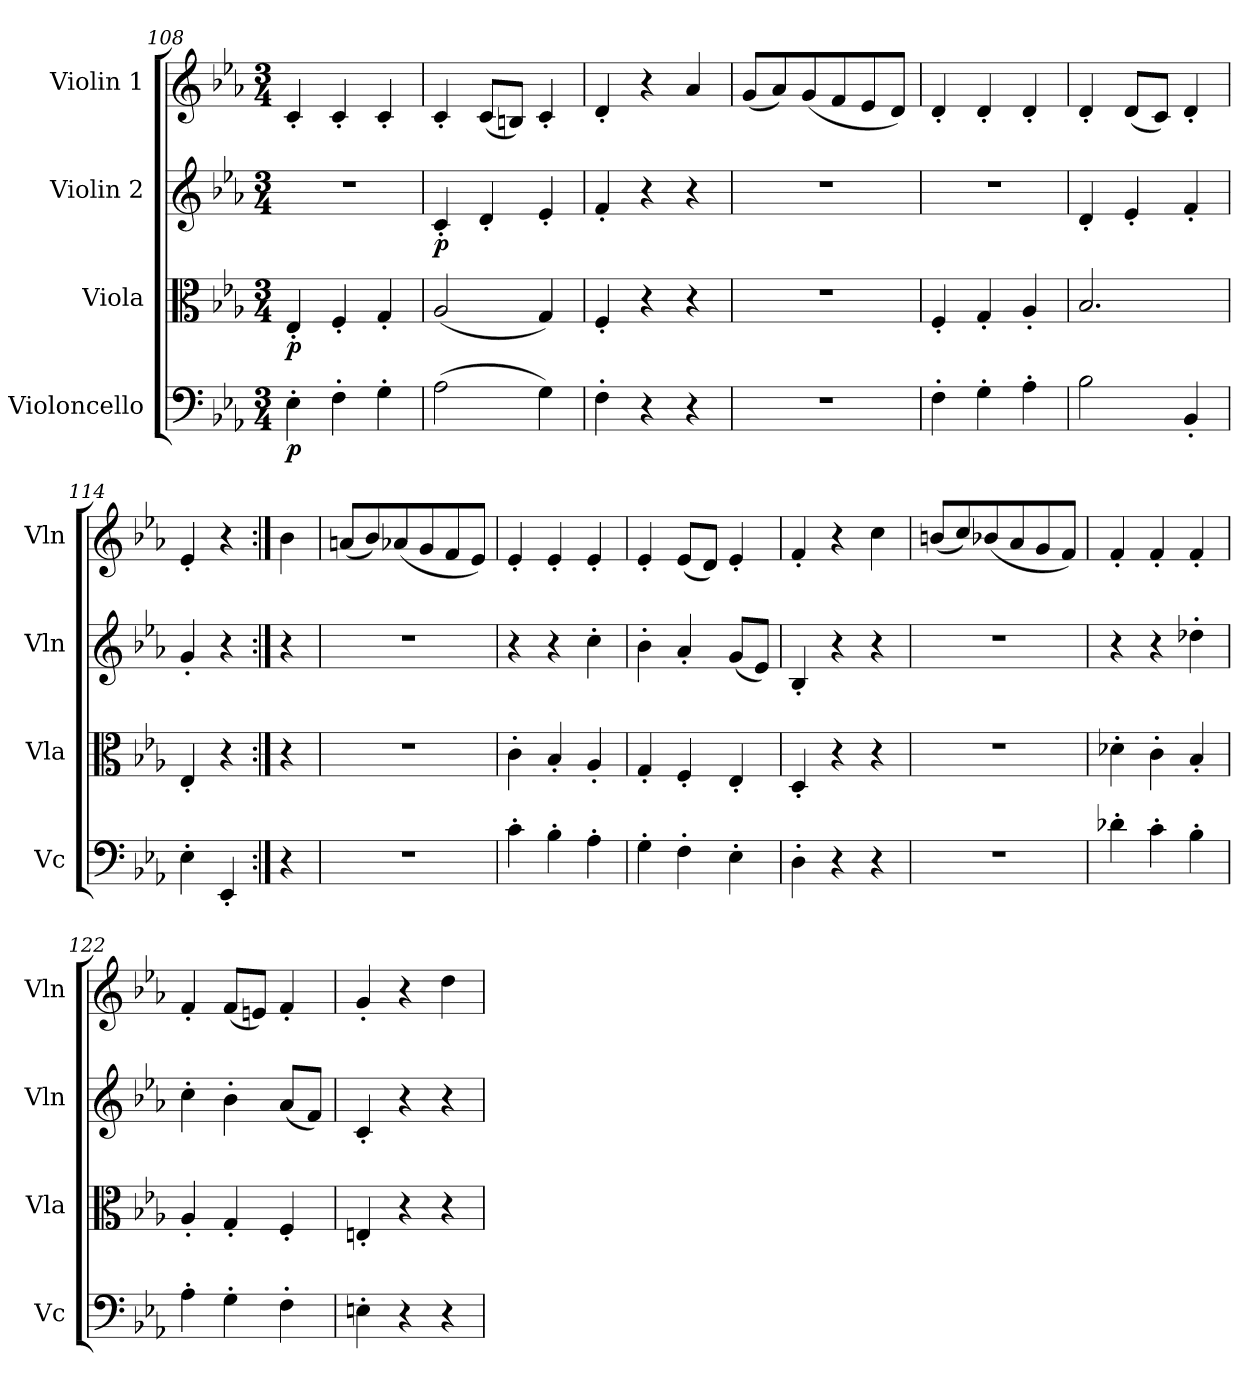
**kern	**dynam	**kern	**dynam	**kern	**dynam	**kern
*part4	*part4	*part3	*part3	*part2	*part2	*part1
*staff4	*staff4	*staff3	*staff3	*staff2	*staff2	*staff1
*I"Violoncello	*	*I"Viola	*	*I"Violin 2	*	*I"Violin 1
*I'Vc	*	*I'Vla	*	*I'Vln	*	*I'Vln
*clefF4	*	*clefC3	*	*clefG2	*	*clefG2
*k[b-e-a-]	*	*k[b-e-a-]	*	*k[b-e-a-]	*	*k[b-e-a-]
*M3/4	*	*M3/4	*	*M3/4	*	*M3/4
=108	=108	=108	=108	=108	=108	=108
!	!LO:DY:b	!	!LO:DY:b	!	!	!
4E-'\	p	4E-'/	p	2.r	.	4c'/
4F'\	.	4F'/	.	.	.	4c'/
4G'\	.	4G'/	.	.	.	4c'/
=109	=109	=109	=109	=109	=109	=109
!	!	!	!	!	!LO:DY:b	!
(>2A-\	.	(<2A-/	.	4c'/	p	4c'/
.	.	.	.	4d'/	.	(<8c/L
.	.	.	.	.	.	8Bn/J)
4G\)	.	4G/)	.	4e-'/	.	4c'/
=110	=110	=110	=110	=110	=110	=110
4F'\	.	4F'/	.	4f'/	.	4d'/
4r	.	4r	.	4r	.	4r
4r	.	4r	.	4r	.	4a-/
=111	=111	=111	=111	=111	=111	=111
2.r	.	2.r	.	2.r	.	(<8g/L
.	.	.	.	.	.	8a-/)
.	.	.	.	.	.	(<8g/
.	.	.	.	.	.	8f/
.	.	.	.	.	.	8e-/
.	.	.	.	.	.	8d/J)
=112	=112	=112	=112	=112	=112	=112
4F'\	.	4F'/	.	2.r	.	4d'/
4G'\	.	4G'/	.	.	.	4d'/
4A-'\	.	4A-'/	.	.	.	4d'/
=113	=113	=113	=113	=113	=113	=113
2B-\	.	2.B-/	.	4d'/	.	4d'/
.	.	.	.	4e-'/	.	(<8d/L
.	.	.	.	.	.	8c/J)
4BB-'/	.	.	.	4f'/	.	4d'/
=114	=114	=114	=114	=114	=114	=114
4E-'\	.	4E-'/	.	4g'/	.	4e-'/
4EE-'/	.	4r	.	4r	.	4r
!!LO:LB:g=z
=115:|!	=115:|!	=115:|!	=115:|!	=115:|!	=115:|!	=115:|!
4r	.	4r	.	4r	.	4b-\
=116	=116	=116	=116	=116	=116	=116
2.r	.	2.r	.	2.r	.	(<8an/L
.	.	.	.	.	.	8b-/)
.	.	.	.	.	.	(<8a-X/
.	.	.	.	.	.	8g/
.	.	.	.	.	.	8f/
.	.	.	.	.	.	8e-/J)
=117	=117	=117	=117	=117	=117	=117
4c'\	.	4c'\	.	4r	.	4e-'/
4B-'\	.	4B-'/	.	4r	.	4e-'/
4A-'\	.	4A-'/	.	4cc'\	.	4e-'/
=118	=118	=118	=118	=118	=118	=118
4G'\	.	4G'/	.	4b-'\	.	4e-'/
4F'\	.	4F'/	.	4a-'/	.	(<8e-/L
.	.	.	.	.	.	8d/J)
4E-'\	.	4E-'/	.	(<8g/L	.	4e-'/
.	.	.	.	8e-/J)	.	.
=119	=119	=119	=119	=119	=119	=119
4D'\	.	4D'/	.	4B-'/	.	4f'/
4r	.	4r	.	4r	.	4r
4r	.	4r	.	4r	.	4cc\
=120	=120	=120	=120	=120	=120	=120
2.r	.	2.r	.	2.r	.	(<8bn/L
.	.	.	.	.	.	8cc/)
.	.	.	.	.	.	(<8b-X/
.	.	.	.	.	.	8a-/
.	.	.	.	.	.	8g/
.	.	.	.	.	.	8f/J)
=121	=121	=121	=121	=121	=121	=121
4d-X'\	.	4d-X'\	.	4r	.	4f'/
4c'\	.	4c'\	.	4r	.	4f'/
4B-'\	.	4B-'/	.	4dd-X'\	.	4f'/
=122	=122	=122	=122	=122	=122	=122
4A-'\	.	4A-'/	.	4cc'\	.	4f'/
4G'\	.	4G'/	.	4b-'\	.	(<8f/L
.	.	.	.	.	.	8en/J)
4F'\	.	4F'/	.	(<8a-/L	.	4f'/
.	.	.	.	8f/J)	.	.
!!LO:LB:g=z
=123	=123	=123	=123	=123	=123	=123
4En'\	.	4En'/	.	4c'/	.	4g'/
4r	.	4r	.	4r	.	4r
4r	.	4r	.	4r	.	4dd\
=	=	=	=	=	=	=
*-	*-	*-	*-	*-	*-	*-
